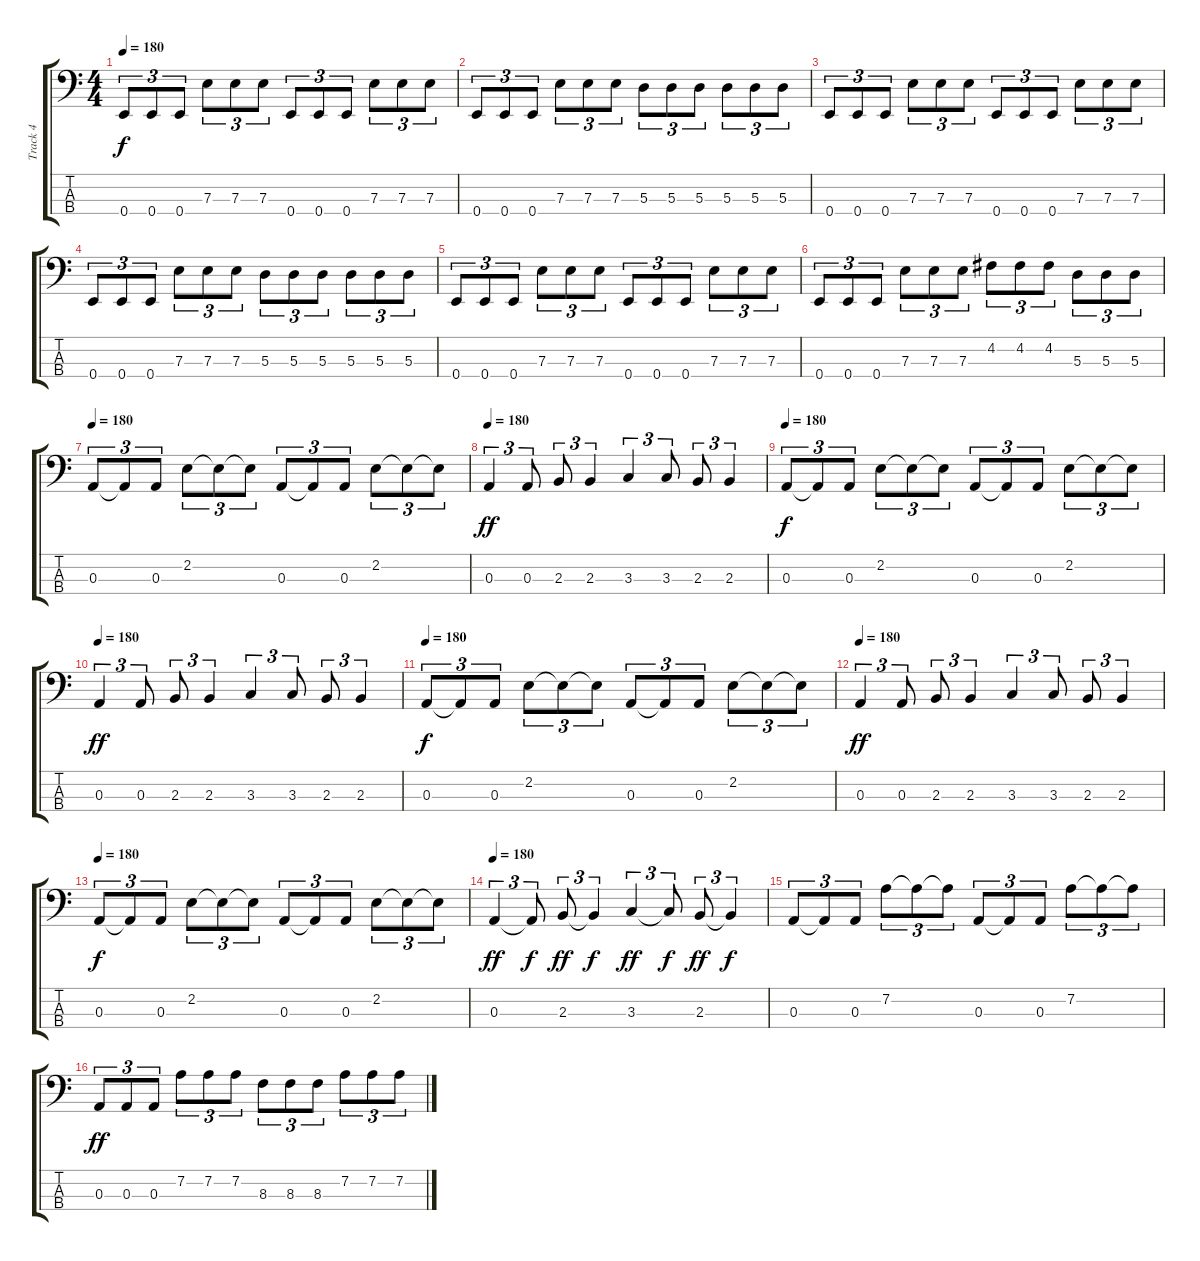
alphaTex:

\track ("Track 4" "Track 4") {instrument electricbassfinger}
\staff {score tabs}
\tuning (G2 D2 A1 E1) {hide}
\ts (4 4)
\tempo 180
\clef f4
\ks c
0.4.8{tu (3 2) dy f} 0.4.8{tu (3 2)} 0.4.8{tu (3 2)} 7.3.8{tu (3 2)} 7.3.8{tu (3 2)} 7.3.8{tu (3 2)} 0.4.8{tu (3 2)} 0.4.8{tu (3 2)} 0.4.8{tu (3 2)} 7.3.8{tu (3 2)} 7.3.8{tu (3 2)} 7.3.8{tu (3 2)} |
0.4.8{tu (3 2)} 0.4.8{tu (3 2)} 0.4.8{tu (3 2)} 7.3.8{tu (3 2)} 7.3.8{tu (3 2)} 7.3.8{tu (3 2)} 5.3.8{tu (3 2)} 5.3.8{tu (3 2)} 5.3.8{tu (3 2)} 5.3.8{tu (3 2)} 5.3.8{tu (3 2)} 5.3.8{tu (3 2)} |
0.4.8{tu (3 2)} 0.4.8{tu (3 2)} 0.4.8{tu (3 2)} 7.3.8{tu (3 2)} 7.3.8{tu (3 2)} 7.3.8{tu (3 2)} 0.4.8{tu (3 2)} 0.4.8{tu (3 2)} 0.4.8{tu (3 2)} 7.3.8{tu (3 2)} 7.3.8{tu (3 2)} 7.3.8{tu (3 2)} |
0.4.8{tu (3 2)} 0.4.8{tu (3 2)} 0.4.8{tu (3 2)} 7.3.8{tu (3 2)} 7.3.8{tu (3 2)} 7.3.8{tu (3 2)} 5.3.8{tu (3 2)} 5.3.8{tu (3 2)} 5.3.8{tu (3 2)} 5.3.8{tu (3 2)} 5.3.8{tu (3 2)} 5.3.8{tu (3 2)} |
0.4.8{tu (3 2)} 0.4.8{tu (3 2)} 0.4.8{tu (3 2)} 7.3.8{tu (3 2)} 7.3.8{tu (3 2)} 7.3.8{tu (3 2)} 0.4.8{tu (3 2)} 0.4.8{tu (3 2)} 0.4.8{tu (3 2)} 7.3.8{tu (3 2)} 7.3.8{tu (3 2)} 7.3.8{tu (3 2)} |
0.4.8{tu (3 2)} 0.4.8{tu (3 2)} 0.4.8{tu (3 2)} 7.3.8{tu (3 2)} 7.3.8{tu (3 2)} 7.3.8{tu (3 2)} 4.2.8{tu (3 2)} 4.2.8{tu (3 2)} 4.2.8{tu (3 2)} 5.3.8{tu (3 2)} 5.3.8{tu (3 2)} 5.3.8{tu (3 2)} |
\tempo 180
0.3.8{tu (3 2)} 0.3{t}.8{tu (3 2)} 0.3.8{tu (3 2)} 2.2.8{tu (3 2)} 2.2{t}.8{tu (3 2)} 2.2{t}.8{tu (3 2)} 0.3.8{tu (3 2)} 0.3{t}.8{tu (3 2)} 0.3.8{tu (3 2)} 2.2.8{tu (3 2)} 2.2{t}.8{tu (3 2)} 2.2{t}.8{tu (3 2)} |
\tempo 180
0.3.4{tu (3 2) dy ff} 0.3.8{tu (3 2)} 2.3.8{tu (3 2)} 2.3.4{tu (3 2)} 3.3.4{tu (3 2)} 3.3.8{tu (3 2)} 2.3.8{tu (3 2)} 2.3.4{tu (3 2)} |
\tempo 180
0.3.8{tu (3 2) dy f} 0.3{t}.8{tu (3 2)} 0.3.8{tu (3 2)} 2.2.8{tu (3 2)} 2.2{t}.8{tu (3 2)} 2.2{t}.8{tu (3 2)} 0.3.8{tu (3 2)} 0.3{t}.8{tu (3 2)} 0.3.8{tu (3 2)} 2.2.8{tu (3 2)} 2.2{t}.8{tu (3 2)} 2.2{t}.8{tu (3 2)} |
\tempo 180
0.3.4{tu (3 2) dy ff} 0.3.8{tu (3 2)} 2.3.8{tu (3 2)} 2.3.4{tu (3 2)} 3.3.4{tu (3 2)} 3.3.8{tu (3 2)} 2.3.8{tu (3 2)} 2.3.4{tu (3 2)} |
\tempo 180
0.3.8{tu (3 2) dy f} 0.3{t}.8{tu (3 2)} 0.3.8{tu (3 2)} 2.2.8{tu (3 2)} 2.2{t}.8{tu (3 2)} 2.2{t}.8{tu (3 2)} 0.3.8{tu (3 2)} 0.3{t}.8{tu (3 2)} 0.3.8{tu (3 2)} 2.2.8{tu (3 2)} 2.2{t}.8{tu (3 2)} 2.2{t}.8{tu (3 2)} |
\tempo 180
0.3.4{tu (3 2) dy ff} 0.3.8{tu (3 2)} 2.3.8{tu (3 2)} 2.3.4{tu (3 2)} 3.3.4{tu (3 2)} 3.3.8{tu (3 2)} 2.3.8{tu (3 2)} 2.3.4{tu (3 2)} |
\tempo 180
0.3.8{tu (3 2) dy f} 0.3{t}.8{tu (3 2)} 0.3.8{tu (3 2)} 2.2.8{tu (3 2)} 2.2{t}.8{tu (3 2)} 2.2{t}.8{tu (3 2)} 0.3.8{tu (3 2)} 0.3{t}.8{tu (3 2)} 0.3.8{tu (3 2)} 2.2.8{tu (3 2)} 2.2{t}.8{tu (3 2)} 2.2{t}.8{tu (3 2)} |
\tempo 180
0.3.4{tu (3 2) dy ff} 0.3{t}.8{tu (3 2) dy f} 2.3.8{tu (3 2) dy ff} 2.3{t}.4{tu (3 2) dy f} 3.3.4{tu (3 2) dy ff} 3.3{t}.8{tu (3 2) dy f} 2.3.8{tu (3 2) dy ff} 2.3{t}.4{tu (3 2) dy f} |
0.3.8{tu (3 2)} 0.3{t}.8{tu (3 2)} 0.3.8{tu (3 2)} 7.2.8{tu (3 2)} 7.2{t}.8{tu (3 2)} 7.2{t}.8{tu (3 2)} 0.3.8{tu (3 2)} 0.3{t}.8{tu (3 2)} 0.3.8{tu (3 2)} 7.2.8{tu (3 2)} 7.2{t}.8{tu (3 2)} 7.2{t}.8{tu (3 2)} |
0.3.8{tu (3 2) dy ff} 0.3.8{tu (3 2)} 0.3.8{tu (3 2)} 7.2.8{tu (3 2)} 7.2.8{tu (3 2)} 7.2.8{tu (3 2)} 8.3.8{tu (3 2)} 8.3.8{tu (3 2)} 8.3.8{tu (3 2)} 7.2.8{tu (3 2)} 7.2.8{tu (3 2)} 7.2.8{tu (3 2)}
